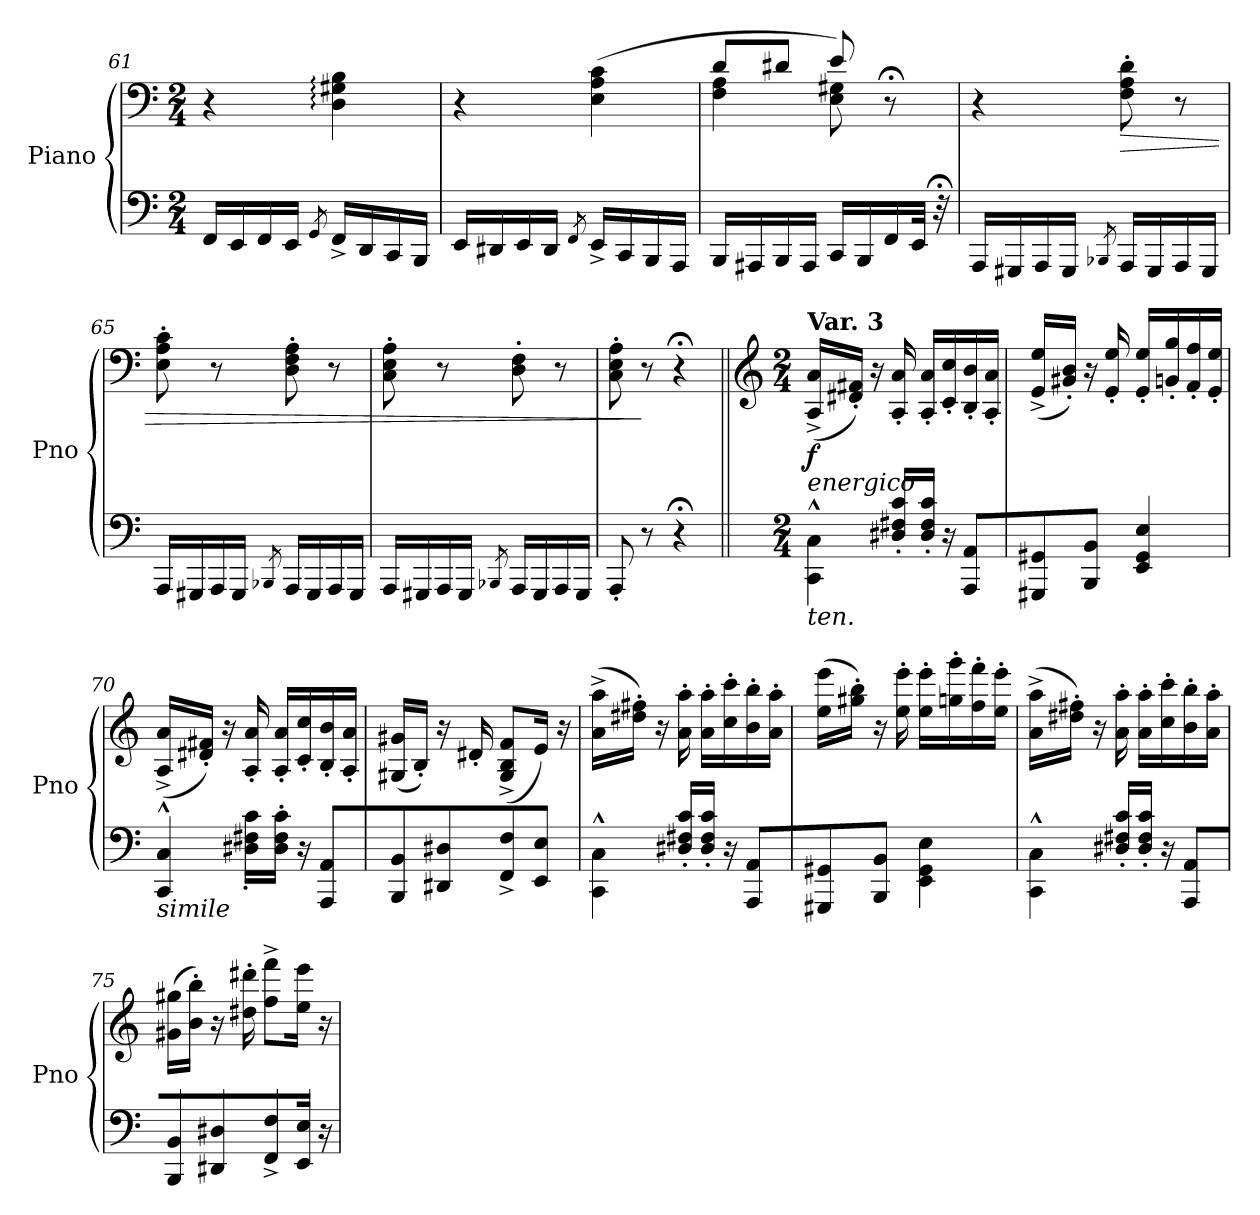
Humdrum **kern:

**kern	**kern	**dynam
*part1	*part1	*part1
*staff2	*staff1	*staff1/2
*I"Piano	*	*
*I'Pno	*	*
!!LO:LB:g=z
*clefF4	*clefF4	*
*k[]	*k[]	*
*M2/4	*M2/4	*
=61	=61	=61
16FF/LL	4r	.
16EE/	.	.
16FF/	.	.
16EE/JJ	.	.
8qGG/	.	.
16FF^/LL	4D\: 4G#X\: 4B\:	.
16DD/	.	.
16CC/	.	.
16BBB/JJ	.	.
=62	=62	=62
16EE/LL	4r	.
16DD#X/	.	.
16EE/	.	.
16DD#/JJ	.	.
8qFF/	.	.
16EE^/LL	(>4E\ 4A\ 4c\	.
16CC/	.	.
16BBB/	.	.
16AAA/JJ	.	.
=63	=63	=63
*	*^	*
16BBB/LL	8d/L	4F\ 4A\	.
16AAA#X/	.	.	.
16BBB/	8d#X/J	.	.
16AAA#/JJ	.	.	.
16CC/LL	8e/)	8E\ 8G#X\	.
16BBB/	.	.	.
16FF/	8r;<	8ryy	.
32EE/JJk	.	.	.
32r;<	.	.	.
*	*v	*v	*
!!LO:LB:g=z
=64	=64	=64
!	!	!LO:DY:b
16AAA/LL	4r	other-dynamics
16GGG#X/	.	.
16AAA/	.	.
16GGG#/JJ	.	.
8qBBB-X/	.	.
!	!	!LO:HP:b
16AAA/LL	8F\' 8A\' 8d\'	>
16GGG#/	.	.
16AAA/	8r	.
16GGG#/JJ	.	.
=65	=65	=65
16AAA/LL	8E\' 8A\' 8c\'	.
16GGG#X/	.	.
16AAA/	8r	.
16GGG#/JJ	.	.
8qBBB-X/	.	.
16AAA/LL	8D\' 8F\' 8A\'	.
16GGG#/	.	.
16AAA/	8r	.
16GGG#/JJ	.	.
=66	=66	=66
16AAA/LL	8C\' 8E\' 8A\'	.
16GGG#X/	.	.
16AAA/	8r	.
16GGG#/JJ	.	.
8qBBB-X/	.	.
16AAA/LL	8D\' 8F\'	.
16GGG#/	.	.
16AAA/	8r	.
16GGG#/JJ	.	.
=67	=67	=67
8AAA'/	8C\' 8E\' 8A\'	.
8r	8r	]
4r;<	4r;<	.
!!LO:LB:g=z
=68||	=68||	=68||
*	*clefG2	*
*M2/4	*M2/4	*
*^	*	*
!	!	!LO:TX:a:B:t=Var. 3	!
!LO:TX:a:i:t=energico	!	!	!
!LO:TX:b:i:t=ten.	!	!	!
!	!	!	!LO:DY:b
4CC\^^ 4C\^^	8.ryy	(<16A/^ 16a/^LL	f
.	.	16d#X/' 16f#X/'JJ)	.
.	.	16r	.
.	16D#X/' 16F#X/' 16c/'LL	16A/' 16a/'	.
16ryy	16D#/' 16F#/' 16c/'JJ	16A/' 16a/'LL	.
16r	16ryy	16c/' 16cc/'	.
8AAA/ 8AA/L	8ryy	16B/' 16b/'	.
.	.	16A/' 16a/'JJ	.
*v	*v	*	*
=69	=69	=69
8GGG#X/ 8GG#X/	(<16e/^ 16ee/^LL	.
.	16g#X/' 16b/'JJ)	.
8BBB/ 8BB/J	16r	.
.	16e/' 16ee/'	.
4EE/ 4GG#/ 4E/	16e/' 16ee/'LL	.
.	16gn/' 16gg/'	.
.	16f/' 16ff/'	.
.	16e/' 16ee/'JJ	.
=70	=70	=70
*^	*	*
!LO:TX:b:i:t=simile	!	!	!
4CC/^^ 4C/^^	8.ryy	(<16A/^ 16a/^LL	.
.	.	16d#X/' 16f#X/'JJ)	.
.	.	16r	.
.	16D#X\' 16F#X\' 16c\'LL	16A/' 16a/'	.
16ryy	16D#\' 16F#\' 16c\'JJ	16A/' 16a/'LL	.
16r	16ryy	16c/' 16cc/'	.
8AAA/ 8AA/L	8ryy	16B/' 16b/'	.
.	.	16A/' 16a/'JJ	.
*v	*v	*	*
=71	=71	=71
8BBB/ 8BB/	(<16G#X/ 16g#X/LL	.
.	16B'/JJ)	.
8DD#X/ 8D#X/	16r	.
.	16d#X'/	.
8FF/^ 8F/^	(>8G#/^ 8B/^ 8f/^L	.
8EE/ 8E/J	16e/Jk)	.
.	16r	.
!!LO:PB:g=z
=72	=72	=72
*^	*	*
4CC\^^ 4C\^^	8.ryy	(>16a\^ 16aa\^LL	.
.	.	16dd#X\' 16ff#X\'JJ)	.
.	.	16r	.
.	16D#X/' 16F#X/' 16c/'LL	16a\' 16aa\'	.
16ryy	16D#/' 16F#/' 16c/'JJ	16a\' 16aa\'LL	.
16r	16ryy	16cc\' 16ccc\'	.
8AAA/ 8AA/L	8ryy	16b\' 16bb\'	.
.	.	16a\' 16aa\'JJ	.
*v	*v	*	*
=73	=73	=73
8GGG#X/ 8GG#X/	(>16ee\ 16eee\LL	.
.	16gg#X\' 16bb\'JJ)	.
8BBB/ 8BB/J	16r	.
.	16ee\' 16eee\'	.
4EE\ 4GG#\ 4E\	16ee\' 16eee\'LL	.
.	16ggn\' 16ggg\'	.
.	16ff\' 16fff\'	.
.	16ee\' 16eee\'JJ	.
=74	=74	=74
*^	*	*
4CC\^^ 4C\^^	8.ryy	(>16a\^ 16aa\^LL	.
.	.	16dd#X\' 16ff#X\'JJ)	.
.	.	16r	.
.	16D#X/' 16F#X/' 16c/'LL	16a\' 16aa\'	.
16ryy	16D#/' 16F#/' 16c/'JJ	16a\' 16aa\'LL	.
16r	16ryy	16cc\' 16ccc\'	.
8AAA/ 8AA/L	8ryy	16b\' 16bb\'	.
.	.	16a\' 16aa\'JJ	.
*v	*v	*	*
=75	=75	=75
8BBB/ 8BB/	(>16g#X\ 16gg#X\LL	.
.	16b\' 16bb\'JJ)	.
8DD#X/ 8D#X/	16r	.
.	16dd#X\' 16ddd#X\'	.
8FF/^ 8F/^	8ff\^ 8fff\^L	.
16EE/ 16E/Jk	16ee\ 16eee\Jk	.
16r	16r	.
=	=	=
*-	*-	*-
